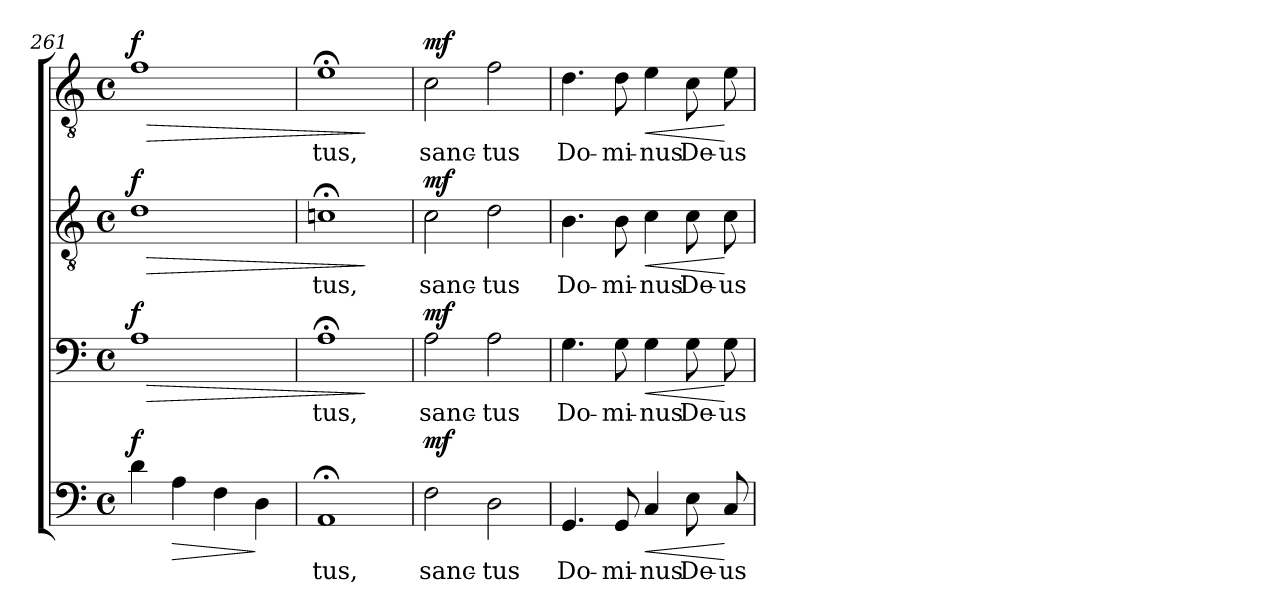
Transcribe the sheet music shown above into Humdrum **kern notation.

**kern	**text	**dynam	**kern	**text	**dynam	**kern	**text	**dynam	**kern	**text	**dynam
*part4	*part4	*part4	*part3	*part3	*part3	*part2	*part2	*part2	*part1	*part1	*part1
*staff4	*staff4	*staff4	*staff3	*staff3	*staff3	*staff2	*staff2	*staff2	*staff1	*staff1	*staff1
*clefF4	*	*	*clefF4	*	*	*clefGv2	*	*	*clefGv2	*	*
*k[]	*	*	*k[]	*	*	*k[]	*	*	*k[]	*	*
*C:	*	*	*C:	*	*	*C:	*	*	*C:	*	*
*M4/4	*	*	*M4/4	*	*	*M4/4	*	*	*M4/4	*	*
*met(c)	*	*	*met(c)	*	*	*met(c)	*	*	*met(c)	*	*
=261	=261	=261	=261	=261	=261	=261	=261	=261	=261	=261	=261
!	!	!LO:DY:a	!	!	!LO:HP:b	!	!	!LO:HP:b	!	!	!LO:HP:b
!	!	!	!	!	!LO:DY:n=1:a	!	!	!LO:DY:n=1:a	!	!	!LO:DY:n=1:a
4d\	.	f	1A	.	> f	1d	.	> f	1f	.	> f
!	!	!LO:HP:b	!	!	!	!	!	!	!	!	!
4A\	.	>	.	.	.	.	.	.	.	.	.
4F\	.	.	.	.	.	.	.	.	.	.	.
4D\	.	]	.	.	.	.	.	.	.	.	.
!!LO:LB:g=z
=262	=262	=262	=262	=262	=262	=262	=262	=262	=262	=262	=262
!	!LO:LY:b	!	!	!LO:LY:b	!	!	!LO:LY:b	!	!	!LO:LY:b	!
1AA;	tus,	.	1A;<	tus,	.	1cn;<	tus,	.	1e;<	tus,	.
.	.	.	.	.	]	.	.	]	.	.	]
=263	=263	=263	=263	=263	=263	=263	=263	=263	=263	=263	=263
!	!LO:LY:b	!LO:DY:a	!	!LO:LY:b	!LO:DY:a	!	!LO:LY:b	!LO:DY:a	!	!LO:LY:b	!LO:DY:a
2F\	sanc-	mf	2A\	sanc-	mf	2c\	sanc-	mf	2c\	sanc-	mf
!	!LO:LY:b	!	!	!LO:LY:b	!	!	!LO:LY:b	!	!	!LO:LY:b	!
2D\	-tus	.	2A\	-tus	.	2d\	-tus	.	2f\	-tus	.
=264	=264	=264	=264	=264	=264	=264	=264	=264	=264	=264	=264
!	!LO:LY:b	!	!	!LO:LY:b	!	!	!LO:LY:b	!	!	!LO:LY:b	!
4.GG/	Do-	.	4.G\	Do-	.	4.B\	Do-	.	4.d\	Do-	.
!	!LO:LY:b	!	!	!LO:LY:b	!	!	!LO:LY:b	!	!	!LO:LY:b	!
8GG/	-mi-	.	8G\	-mi-	.	8B\	-mi-	.	8d\	-mi-	.
!	!LO:LY:b	!LO:HP:b	!	!LO:LY:b	!LO:HP:b	!	!LO:LY:b	!LO:HP:b	!	!LO:LY:b	!LO:HP:b
4C/	-nus	<	4G\	-nus	<	4c\	-nus	<	4e\	-nus	<
!	!LO:LY:b	!	!	!LO:LY:b	!	!	!LO:LY:b	!	!	!LO:LY:b	!
8E\	De-	.	8G\	De-	.	8c\	De-	.	8c\	De-	.
!	!LO:LY:b	!	!	!LO:LY:b	!	!	!LO:LY:b	!	!	!LO:LY:b	!
8C/	-us	[	8G\	-us	[	8c\	-us	[	8e\	-us	[
=	=	=	=	=	=	=	=	=	=	=	=
*-	*-	*-	*-	*-	*-	*-	*-	*-	*-	*-	*-
